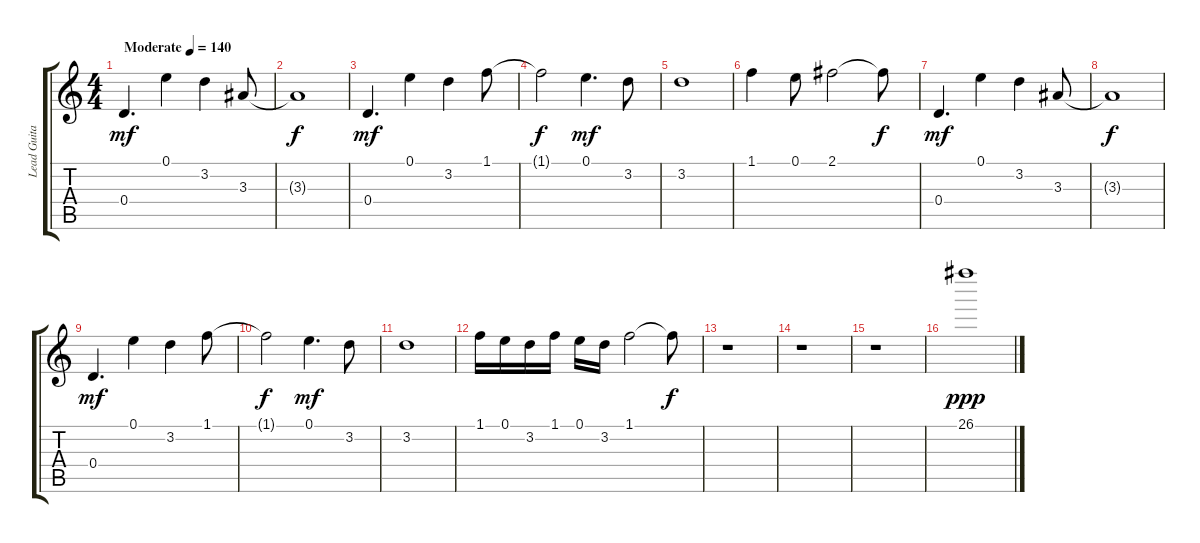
\track ("Lead Guitar 1" "Lead Guita") {instrument distortionguitar}
\staff {score tabs}
\tuning (E4 B3 G3 D3 A2 D2) {hide}
\ts (4 4)
\tempo (140 "Moderate")
\clef g2
\ks c
0.4.4{d dy mf instrument distortionguitar} 0.1.4 3.2.4 3.3.8 |
3.3{t}.1{dy f} |
0.4.4{d dy mf} 0.1.4 3.2.4 1.1.8 |
1.1{t}.2{dy f} 0.1.4{d dy mf} 3.2.8 |
3.2.1 |
1.1.4 0.1.8 2.1.2 2.1{t}.8{dy f} |
0.4.4{d dy mf} 0.1.4 3.2.4 3.3.8 |
3.3{t}.1{dy f} |
0.4.4{d dy mf} 0.1.4 3.2.4 1.1.8 |
1.1{t}.2{dy f} 0.1.4{d dy mf} 3.2.8 |
3.2.1 |
1.1.16 0.1.16 3.2.16 1.1.16 0.1.16 3.2.16 1.1.2 1.1{t}.8{dy f} |
r.1 |
r.1 |
r.1 |
26.1.1{dy ppp}
